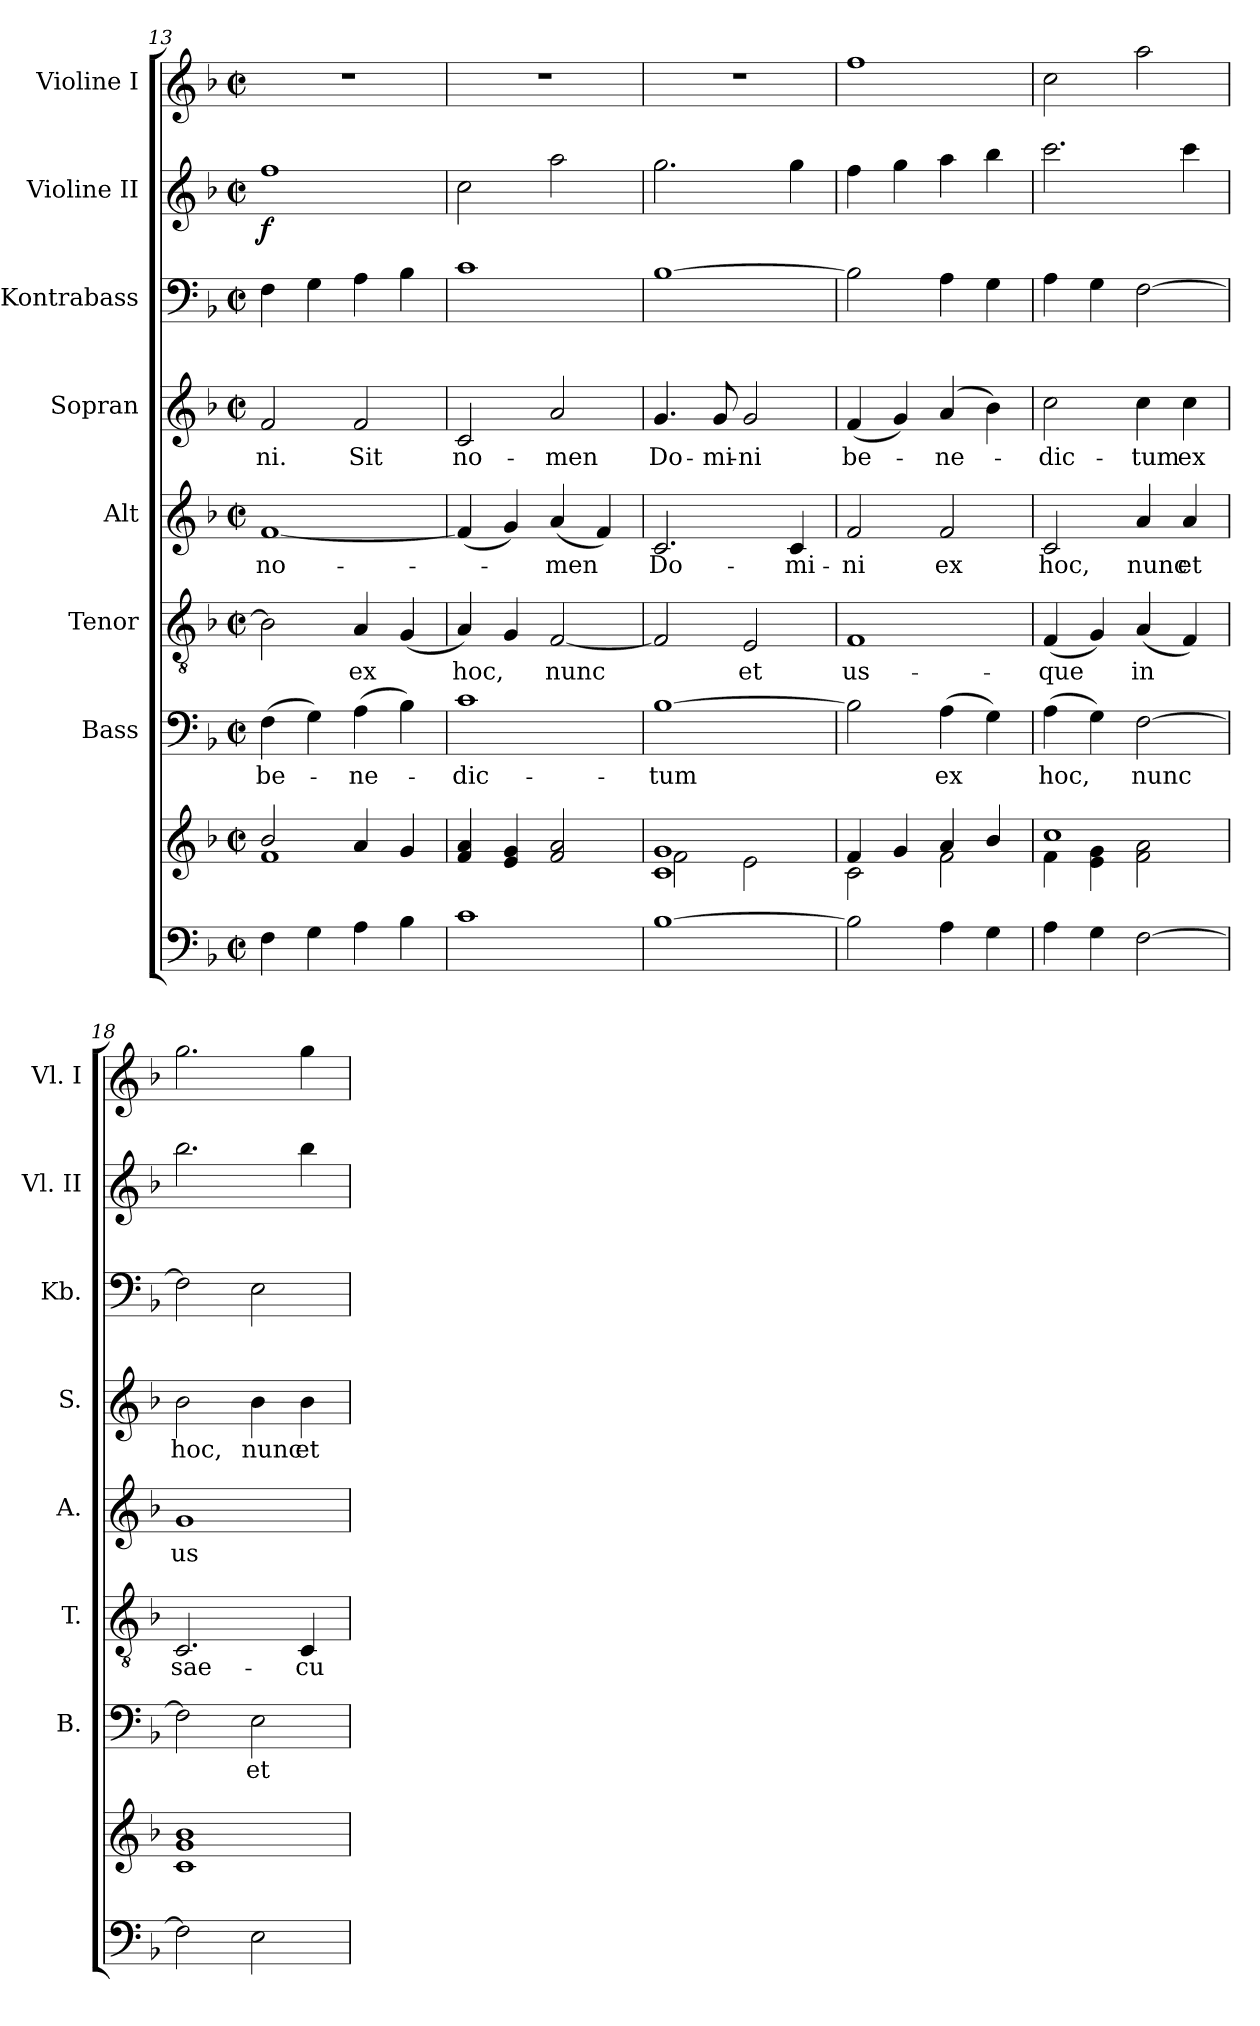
**kern	**kern	**kern	**text	**kern	**text	**kern	**text	**kern	**text	**kern	**kern	**dynam	**kern
*part8	*part8	*part7	*part7	*part6	*part6	*part5	*part5	*part4	*part4	*part3	*part2	*part2	*part1
*staff9	*staff8	*staff7	*staff7	*staff6	*staff6	*staff5	*staff5	*staff4	*staff4	*staff3	*staff2	*staff2	*staff1
*	*	*I"Bass	*	*I"Tenor	*	*I"Alt	*	*I"Sopran	*	*I"Kontrabass	*I"Violine II	*	*I"Violine I
*	*	*I'B.	*	*I'T.	*	*I'A.	*	*I'S.	*	*I'Kb.	*I'Vl. II	*	*I'Vl. I
*clefF4	*clefG2	*clefF4	*	*clefGv2	*	*clefG2	*	*clefG2	*	*clefF4	*clefG2	*	*clefG2
*	*	*	*	*	*	*	*	*	*	*ITrd7c12	*	*	*
*k[b-]	*k[b-]	*k[b-]	*	*k[b-]	*	*k[b-]	*	*k[b-]	*	*k[b-]	*k[b-]	*	*k[b-]
*F:	*F:	*F:	*	*F:	*	*F:	*	*F:	*	*F:	*F:	*	*F:
*M2/2	*M2/2	*M2/2	*	*M2/2	*	*M2/2	*	*M2/2	*	*M2/2	*M2/2	*	*M2/2
*met(c|)	*met(c|)	*met(c|)	*	*met(c|)	*	*met(c|)	*	*met(c|)	*	*met(c|)	*met(c|)	*	*met(c|)
=13	=13	=13	=13	=13	=13	=13	=13	=13	=13	=13	=13	=13	=13
*	*^	*	*	*	*	*	*	*	*	*	*	*	*
!	!	!	!	!LO:LY:b	!	!	!	!LO:LY:b	!	!LO:LY:b	!	!	!LO:DY:b	!
4F\	2b-/	1f	(>4F\	be-	2B-\]	.	[1f	no-	2f/	-ni.	4FF\	1ff	f	1r
4G\	.	.	4G\)	.	.	.	.	.	.	.	4GG\	.	.	.
!	!	!	!	!LO:LY:b	!	!LO:LY:b	!	!	!	!LO:LY:b	!	!	!	!
4A\	4a/	.	(>4A\	-ne-	4A/	ex	.	.	2f/	Sit	4AA\	.	.	.
4B-\	4g/	.	4B-\)	.	(<4G/	.	.	.	.	.	4BB-\	.	.	.
*	*v	*v	*	*	*	*	*	*	*	*	*	*	*	*
=14	=14	=14	=14	=14	=14	=14	=14	=14	=14	=14	=14	=14	=14
!	!	!	!LO:LY:b	!	!LO:LY:b	!	!	!	!LO:LY:b	!	!	!	!
1c	4f/ 4a/	1c	-dic-	4A/)	hoc,	(<4f/]	.	2c/	no-	1C	2cc\	.	1r
.	4e/ 4g/	.	.	4G/	.	4g/)	.	.	.	.	.	.	.
!	!	!	!	!	!LO:LY:b	!	!LO:LY:b	!	!LO:LY:b	!	!	!	!
.	2f/ 2a/	.	.	[2F/	nunc	(<4a/	-men	2a/	-men	.	2aa\	.	.
.	.	.	.	.	.	4f/)	.	.	.	.	.	.	.
=15	=15	=15	=15	=15	=15	=15	=15	=15	=15	=15	=15	=15	=15
*	*^	*	*	*	*	*	*	*	*	*	*	*	*
!	!	!	!	!LO:LY:b	!	!	!	!LO:LY:b	!	!LO:LY:b	!	!	!	!
[1B-	1c 1g	2f\	[1B-	-tum	2F/]	.	2.c/	Do-	4.g/	Do-	[1BB-	2.gg\	.	1r
!	!	!	!	!	!	!	!	!	!	!LO:LY:b	!	!	!	!
.	.	.	.	.	.	.	.	.	8g/	-mi-	.	.	.	.
!	!	!	!	!	!	!LO:LY:b	!	!	!	!LO:LY:b	!	!	!	!
.	.	2e\	.	.	2E/	et	.	.	2g/	-ni	.	.	.	.
!	!	!	!	!	!	!	!	!LO:LY:b	!	!	!	!	!	!
.	.	.	.	.	.	.	4c/	-mi-	.	.	.	4gg\	.	.
=16	=16	=16	=16	=16	=16	=16	=16	=16	=16	=16	=16	=16	=16	=16
!	!	!	!	!	!	!LO:LY:b	!	!LO:LY:b	!	!LO:LY:b	!	!	!	!
2B-\]	4f/	2c\	2B-\]	.	1F	us-	2f/	-ni	(<4f/	be-	2BB-\]	4ff\	.	1ff
.	4g/	.	.	.	.	.	.	.	4g/)	.	.	4gg\	.	.
!	!	!	!	!LO:LY:b	!	!	!	!LO:LY:b	!	!LO:LY:b	!	!	!	!
4A\	4a/	2f\	(>4A\	ex	.	.	2f/	ex	(4a/	-ne-	4AA\	4aa\	.	.
4G\	4b-/	.	4G\)	.	.	.	.	.	4b-\)	.	4GG\	4bb-\	.	.
!!LO:PB:g=z
=17	=17	=17	=17	=17	=17	=17	=17	=17	=17	=17	=17	=17	=17	=17
!	!	!	!	!LO:LY:b	!	!LO:LY:b	!	!LO:LY:b	!	!LO:LY:b	!	!	!	!
4A\	1cc	4f\	(>4A\	hoc,	(<4F/	-que	2c/	hoc,	2cc\	-dic-	4AA\	2.ccc\	.	2cc\
4G\	.	4e\ 4g\	4G\)	.	4G/)	.	.	.	.	.	4GG\	.	.	.
!	!	!	!	!LO:LY:b	!	!LO:LY:b	!	!LO:LY:b	!	!LO:LY:b	!	!	!	!
[2F\	.	2f\ 2a\	[2F\	nunc	(<4A/	in	4a/	nunc	4cc\	-tum	[2FF\	.	.	2aa\
!	!	!	!	!	!	!	!	!LO:LY:b	!	!LO:LY:b	!	!	!	!
.	.	.	.	.	4F/)	.	4a/	et	4cc\	ex	.	4ccc\	.	.
*	*v	*v	*	*	*	*	*	*	*	*	*	*	*	*
=18	=18	=18	=18	=18	=18	=18	=18	=18	=18	=18	=18	=18	=18
!	!	!	!	!	!LO:LY:b	!	!LO:LY:b	!	!LO:LY:b	!	!	!	!
2F\]	1c 1g 1b-	2F\]	.	2.C/	sae-	1g	us-	2b-\	hoc,	2FF\]	2.bb-\	.	2.gg\
!	!	!	!LO:LY:b	!	!	!	!	!	!LO:LY:b	!	!	!	!
2E\	.	2E\	et	.	.	.	.	4b-\	nunc	2EE\	.	.	.
!	!	!	!	!	!LO:LY:b	!	!	!	!LO:LY:b	!	!	!	!
.	.	.	.	4C/	-cu-	.	.	4b-\	et	.	4bb-\	.	4gg\
=	=	=	=	=	=	=	=	=	=	=	=	=	=
*-	*-	*-	*-	*-	*-	*-	*-	*-	*-	*-	*-	*-	*-
